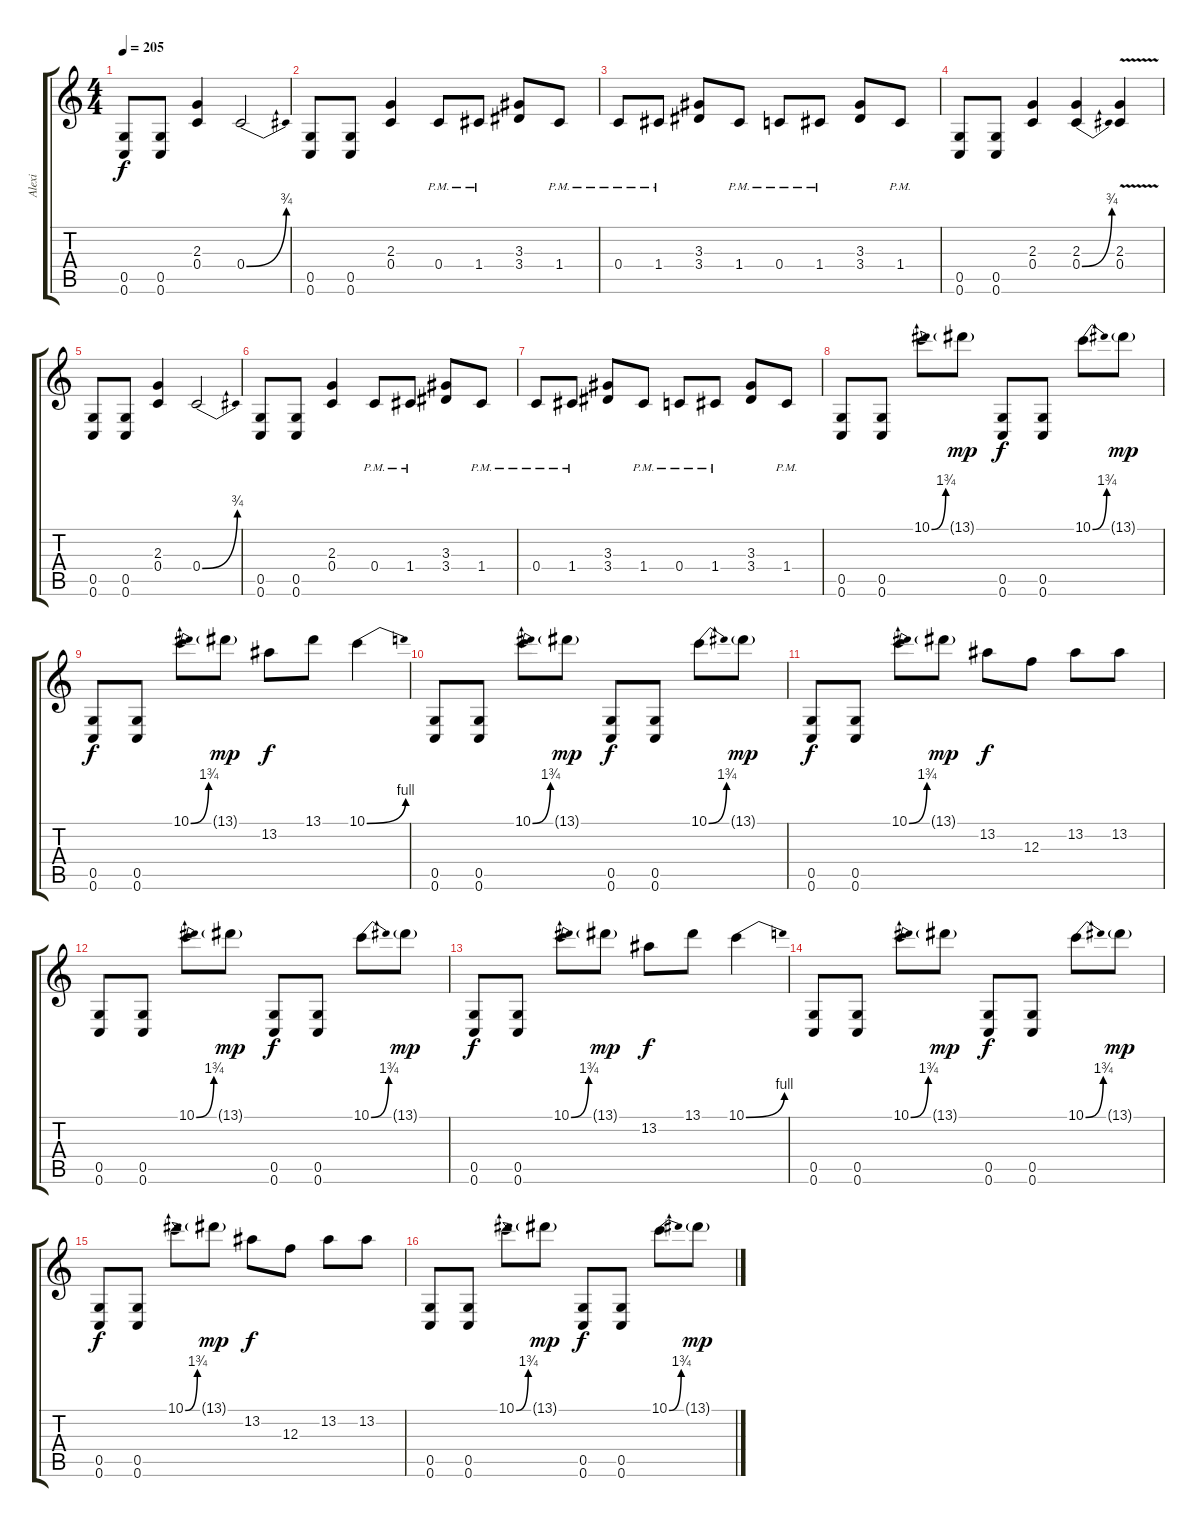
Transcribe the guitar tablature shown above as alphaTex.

\track ("Alexi" "Alexi") {instrument distortionguitar}
\staff {score tabs}
\tuning (D4 A3 F3 C3 G2 C2) {hide}
\ts (4 4)
\tempo 205
\clef g2
\ks c
(0.5 0.6).8{dy f} (0.5 0.6).8 (2.3 0.4).4 0.4{be (bend 0 0 60 3)}.2 |
(0.5 0.6).8 (0.5 0.6).8 (2.3 0.4).4 0.4{pm}.8 1.4{pm}.8 (3.3 3.4).8 1.4{pm}.8 |
0.4{pm}.8 1.4{pm}.8 (3.3 3.4).8 1.4{pm}.8 0.4{pm}.8 1.4{pm}.8 (3.3 3.4).8 1.4{pm}.8 |
(0.5 0.6).8 (0.5 0.6).8 (2.3 0.4).4 (2.3 0.4{be (bend 0 0 60 3)}).4 (2.3{v} 0.4).4 |
(0.5 0.6).8 (0.5 0.6).8 (2.3 0.4).4 0.4{be (bend 0 0 60 3)}.2 |
(0.5 0.6).8 (0.5 0.6).8 (2.3 0.4).4 0.4{pm}.8 1.4{pm}.8 (3.3 3.4).8 1.4{pm}.8 |
0.4{pm}.8 1.4{pm}.8 (3.3 3.4).8 1.4{pm}.8 0.4{pm}.8 1.4{pm}.8 (3.3 3.4).8 1.4{pm}.8 |
(0.5 0.6).8 (0.5 0.6).8 10.1{be (bend 0 0 60 7)}.8 13.1{g}.8{dy mp} (0.5 0.6).8{dy f} (0.5 0.6).8 10.1{be (bend 0 0 60 7)}.8 13.1{g}.8{dy mp} |
(0.5 0.6).8{dy f} (0.5 0.6).8 10.1{be (bend 0 0 60 7)}.8 13.1{g}.8{dy mp} 13.2.8{dy f} 13.1.8 10.1{be (bend 0 0 60 4)}.4 |
(0.5 0.6).8 (0.5 0.6).8 10.1{be (bend 0 0 60 7)}.8 13.1{g}.8{dy mp} (0.5 0.6).8{dy f} (0.5 0.6).8 10.1{be (bend 0 0 60 7)}.8 13.1{g}.8{dy mp} |
(0.5 0.6).8{dy f} (0.5 0.6).8 10.1{be (bend 0 0 60 7)}.8 13.1{g}.8{dy mp} 13.2.8{dy f} 12.3.8 13.2.8 13.2.8 |
(0.5 0.6).8 (0.5 0.6).8 10.1{be (bend 0 0 60 7)}.8 13.1{g}.8{dy mp} (0.5 0.6).8{dy f} (0.5 0.6).8 10.1{be (bend 0 0 60 7)}.8 13.1{g}.8{dy mp} |
(0.5 0.6).8{dy f} (0.5 0.6).8 10.1{be (bend 0 0 60 7)}.8 13.1{g}.8{dy mp} 13.2.8{dy f} 13.1.8 10.1{be (bend 0 0 60 4)}.4 |
(0.5 0.6).8 (0.5 0.6).8 10.1{be (bend 0 0 60 7)}.8 13.1{g}.8{dy mp} (0.5 0.6).8{dy f} (0.5 0.6).8 10.1{be (bend 0 0 60 7)}.8 13.1{g}.8{dy mp} |
(0.5 0.6).8{dy f} (0.5 0.6).8 10.1{be (bend 0 0 60 7)}.8 13.1{g}.8{dy mp} 13.2.8{dy f} 12.3.8 13.2.8 13.2.8 |
(0.5 0.6).8 (0.5 0.6).8 10.1{be (bend 0 0 60 7)}.8 13.1{g}.8{dy mp} (0.5 0.6).8{dy f} (0.5 0.6).8 10.1{be (bend 0 0 60 7)}.8 13.1{g}.8{dy mp}
